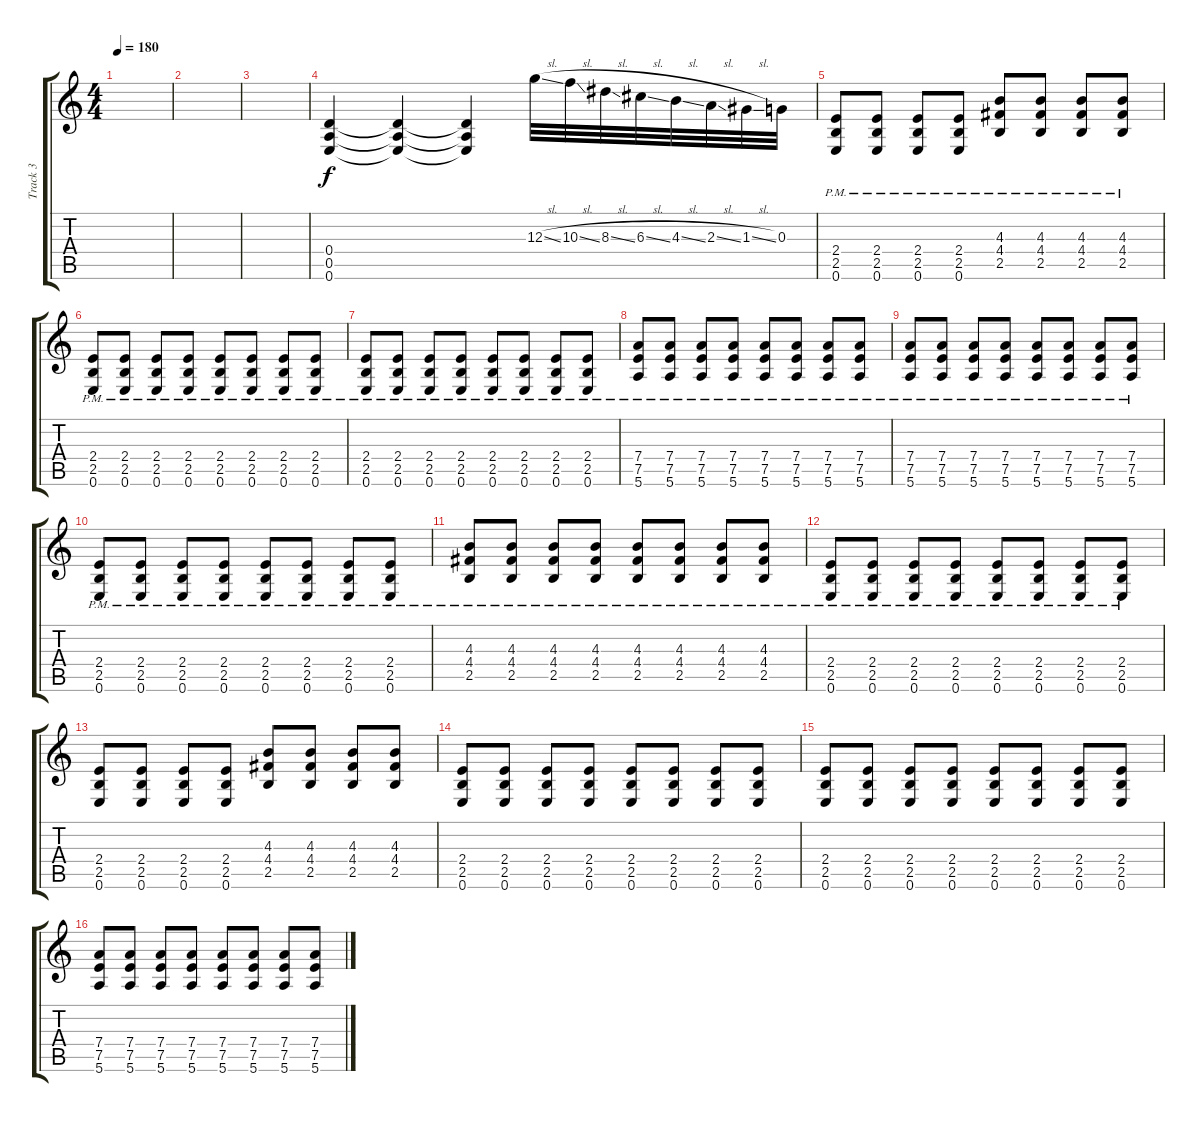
\track ("Track 3" "Track 3") {instrument distortionguitar}
\staff {score tabs}
\tuning (E4 B3 G3 D3 A2 E2) {hide}
\ts (4 4)
\tempo 180
\clef g2
\ks c
|
|
|
(0.4 0.5 0.6).4 (0.4{t} 0.5{t} 0.6{t}).4 (0.4{t} 0.5{t} 0.6{t}).4 12.3{sl}.32 10.3{sl}.32 8.3{sl}.32 6.3{sl}.32 4.3{sl}.32 2.3{sl}.32 1.3{sl}.32 0.3.32 |
(2.4{pm} 2.5{pm} 0.6{pm}).8 (2.4{pm} 2.5{pm} 0.6{pm}).8 (2.4{pm} 2.5{pm} 0.6{pm}).8 (2.4{pm} 2.5{pm} 0.6{pm}).8 (4.3{pm} 4.4{pm} 2.5{pm}).8 (4.3{pm} 4.4{pm} 2.5{pm}).8 (4.3{pm} 4.4{pm} 2.5{pm}).8 (4.3{pm} 4.4{pm} 2.5{pm}).8 |
(2.4{pm} 2.5{pm} 0.6{pm}).8 (2.4{pm} 2.5{pm} 0.6{pm}).8 (2.4{pm} 2.5{pm} 0.6{pm}).8 (2.4{pm} 2.5{pm} 0.6{pm}).8 (2.4{pm} 2.5{pm} 0.6{pm}).8 (2.4{pm} 2.5{pm} 0.6{pm}).8 (2.4{pm} 2.5{pm} 0.6{pm}).8 (2.4{pm} 2.5{pm} 0.6{pm}).8 |
(2.4{pm} 2.5{pm} 0.6{pm}).8 (2.4{pm} 2.5{pm} 0.6{pm}).8 (2.4{pm} 2.5{pm} 0.6{pm}).8 (2.4{pm} 2.5{pm} 0.6{pm}).8 (2.4{pm} 2.5{pm} 0.6{pm}).8 (2.4{pm} 2.5{pm} 0.6{pm}).8 (2.4{pm} 2.5{pm} 0.6{pm}).8 (2.4{pm} 2.5{pm} 0.6{pm}).8 |
(7.4{pm} 7.5{pm} 5.6{pm}).8 (7.4{pm} 7.5{pm} 5.6{pm}).8 (7.4{pm} 7.5{pm} 5.6{pm}).8 (7.4{pm} 7.5{pm} 5.6{pm}).8 (7.4{pm} 7.5{pm} 5.6{pm}).8 (7.4{pm} 7.5{pm} 5.6{pm}).8 (7.4{pm} 7.5{pm} 5.6{pm}).8 (7.4{pm} 7.5{pm} 5.6{pm}).8 |
(7.4{pm} 7.5{pm} 5.6{pm}).8 (7.4{pm} 7.5{pm} 5.6{pm}).8 (7.4{pm} 7.5{pm} 5.6{pm}).8 (7.4{pm} 7.5{pm} 5.6{pm}).8 (7.4{pm} 7.5{pm} 5.6{pm}).8 (7.4{pm} 7.5{pm} 5.6{pm}).8 (7.4{pm} 7.5{pm} 5.6{pm}).8 (7.4{pm} 7.5{pm} 5.6{pm}).8 |
(2.4{pm} 2.5{pm} 0.6{pm}).8 (2.4{pm} 2.5{pm} 0.6{pm}).8 (2.4{pm} 2.5{pm} 0.6{pm}).8 (2.4{pm} 2.5{pm} 0.6{pm}).8 (2.4{pm} 2.5{pm} 0.6{pm}).8 (2.4{pm} 2.5{pm} 0.6{pm}).8 (2.4{pm} 2.5{pm} 0.6{pm}).8 (2.4{pm} 2.5{pm} 0.6{pm}).8 |
(4.3{pm} 4.4{pm} 2.5{pm}).8 (4.3{pm} 4.4{pm} 2.5{pm}).8 (4.3{pm} 4.4{pm} 2.5{pm}).8 (4.3{pm} 4.4{pm} 2.5{pm}).8 (4.3{pm} 4.4{pm} 2.5{pm}).8 (4.3{pm} 4.4{pm} 2.5{pm}).8 (4.3{pm} 4.4{pm} 2.5{pm}).8 (4.3{pm} 4.4{pm} 2.5{pm}).8 |
(2.4{pm} 2.5{pm} 0.6{pm}).8 (2.4{pm} 2.5{pm} 0.6{pm}).8 (2.4{pm} 2.5{pm} 0.6{pm}).8 (2.4{pm} 2.5{pm} 0.6{pm}).8 (2.4{pm} 2.5{pm} 0.6{pm}).8 (2.4{pm} 2.5{pm} 0.6{pm}).8 (2.4{pm} 2.5{pm} 0.6{pm}).8 (2.4{pm} 2.5{pm} 0.6{pm}).8 |
(2.4 2.5 0.6).8 (2.4 2.5 0.6).8 (2.4 2.5 0.6).8 (2.4 2.5 0.6).8 (4.3 4.4 2.5).8 (4.3 4.4 2.5).8 (4.3 4.4 2.5).8 (4.3 4.4 2.5).8 |
(2.4 2.5 0.6).8 (2.4 2.5 0.6).8 (2.4 2.5 0.6).8 (2.4 2.5 0.6).8 (2.4 2.5 0.6).8 (2.4 2.5 0.6).8 (2.4 2.5 0.6).8 (2.4 2.5 0.6).8 |
(2.4 2.5 0.6).8 (2.4 2.5 0.6).8 (2.4 2.5 0.6).8 (2.4 2.5 0.6).8 (2.4 2.5 0.6).8 (2.4 2.5 0.6).8 (2.4 2.5 0.6).8 (2.4 2.5 0.6).8 |
(7.4 7.5 5.6).8 (7.4 7.5 5.6).8 (7.4 7.5 5.6).8 (7.4 7.5 5.6).8 (7.4 7.5 5.6).8 (7.4 7.5 5.6).8 (7.4 7.5 5.6).8 (7.4 7.5 5.6).8
